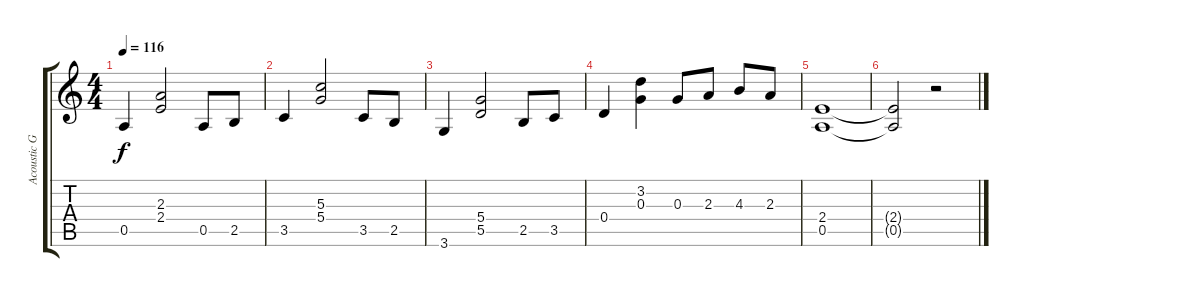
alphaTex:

\track ("Acoustic Guitar II" "Acoustic G") {instrument acousticguitarsteel}
\staff {score tabs}
\tuning (E4 B3 G3 D3 A2 E2) {hide}
\ts (4 4)
\tempo 116
\clef g2
\ks c
0.5.4{dy f} (2.3 2.4).2 0.5.8 2.5.8 |
3.5.4 (5.3 5.4).2 3.5.8 2.5.8 |
3.6.4 (5.4 5.5).2 2.5.8 3.5.8 |
0.4.4 (3.2 0.3).4 0.3.8 2.3.8 4.3.8 2.3.8 |
(2.4 0.5).1 |
(2.4{t} 0.5{t}).2 r.2
